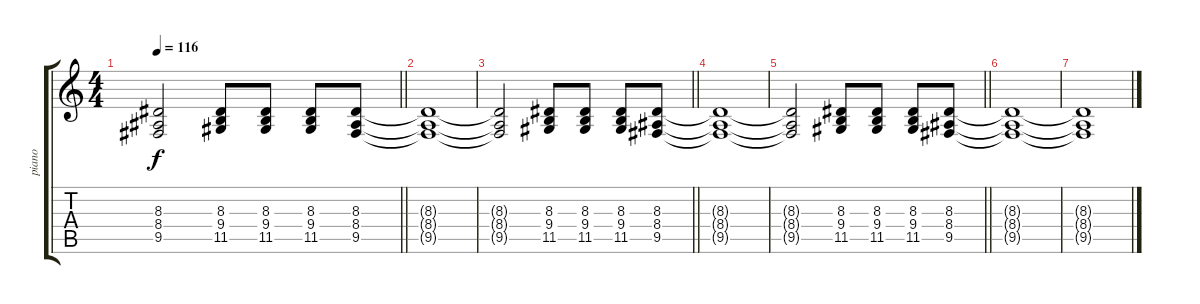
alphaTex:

\track ("piano" "piano") {instrument electricgrandpiano}
\staff {score tabs}
\tuning (E4 B3 G3 D3 A2 E2) {hide}
\ts (4 4)
\tempo 116
\clef g2
\barLineRight lightlight
\ks c
(8.3{t} 8.4{t} 9.5{t}).2{dy f} (8.3 9.4 11.5).8 (8.3 9.4 11.5).8 (8.3 9.4 11.5).8 (8.3 8.4 9.5).8 |
(8.3{t} 8.4{t} 9.5{t}).1 |
\barLineRight lightlight
(8.3{t} 8.4{t} 9.5{t}).2 (8.3 9.4 11.5).8 (8.3 9.4 11.5).8 (8.3 9.4 11.5).8 (8.3 8.4 9.5).8 |
(8.3{t} 8.4{t} 9.5{t}).1 |
\barLineRight lightlight
(8.3{t} 8.4{t} 9.5{t}).2 (8.3 9.4 11.5).8 (8.3 9.4 11.5).8 (8.3 9.4 11.5).8 (8.3 8.4 9.5).8 |
(8.3{t} 8.4{t} 9.5{t}).1 |
(8.3{t} 8.4{t} 9.5{t}).1
